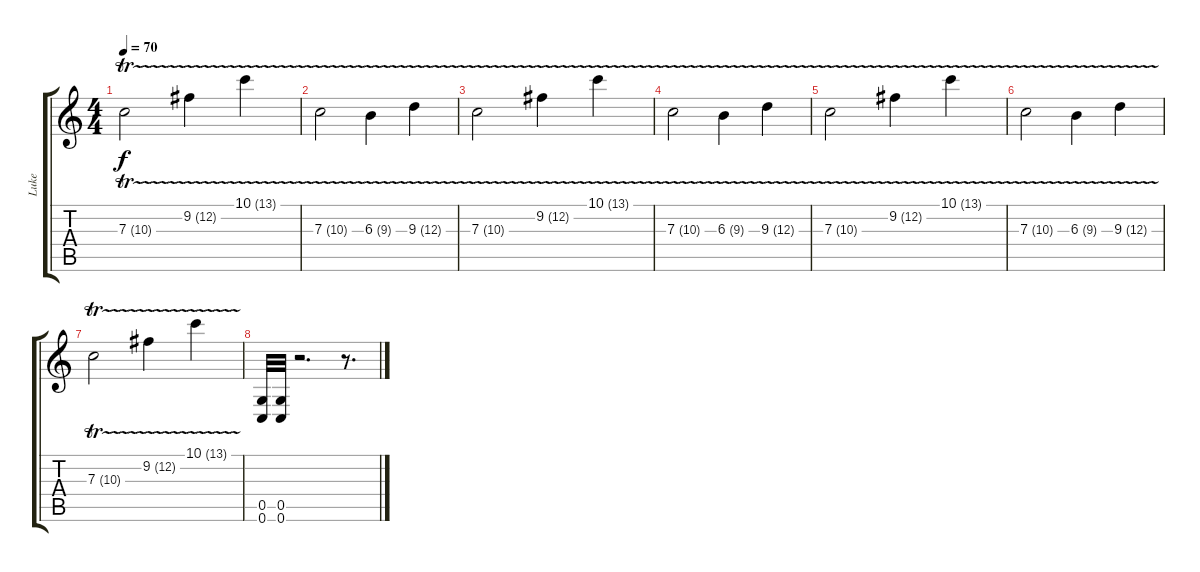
\track ("Luke" "Luke") {instrument distortionguitar}
\staff {score tabs}
\tuning (D4 A3 F3 C3 G2 C2) {hide}
\ts (4 4)
\tempo 70
\clef g2
\ks c
7.3{tr (10 64)}.2{dy f} 9.2{tr (12 64)}.4 10.1{tr (13 64)}.4 |
7.3{tr (10 64)}.2 6.3{tr (9 64)}.4 9.3{tr (12 64)}.4 |
7.3{tr (10 64)}.2 9.2{tr (12 64)}.4 10.1{tr (13 64)}.4 |
7.3{tr (10 64)}.2 6.3{tr (9 64)}.4 9.3{tr (12 64)}.4 |
7.3{tr (10 64)}.2 9.2{tr (12 64)}.4 10.1{tr (13 64)}.4 |
7.3{tr (10 64)}.2 6.3{tr (9 64)}.4 9.3{tr (12 64)}.4 |
7.3{tr (10 64)}.2 9.2{tr (12 64)}.4 10.1{tr (13 64)}.4 |
(0.5 0.6).32 (0.5 0.6).32 r.2{d} r.8{d}
